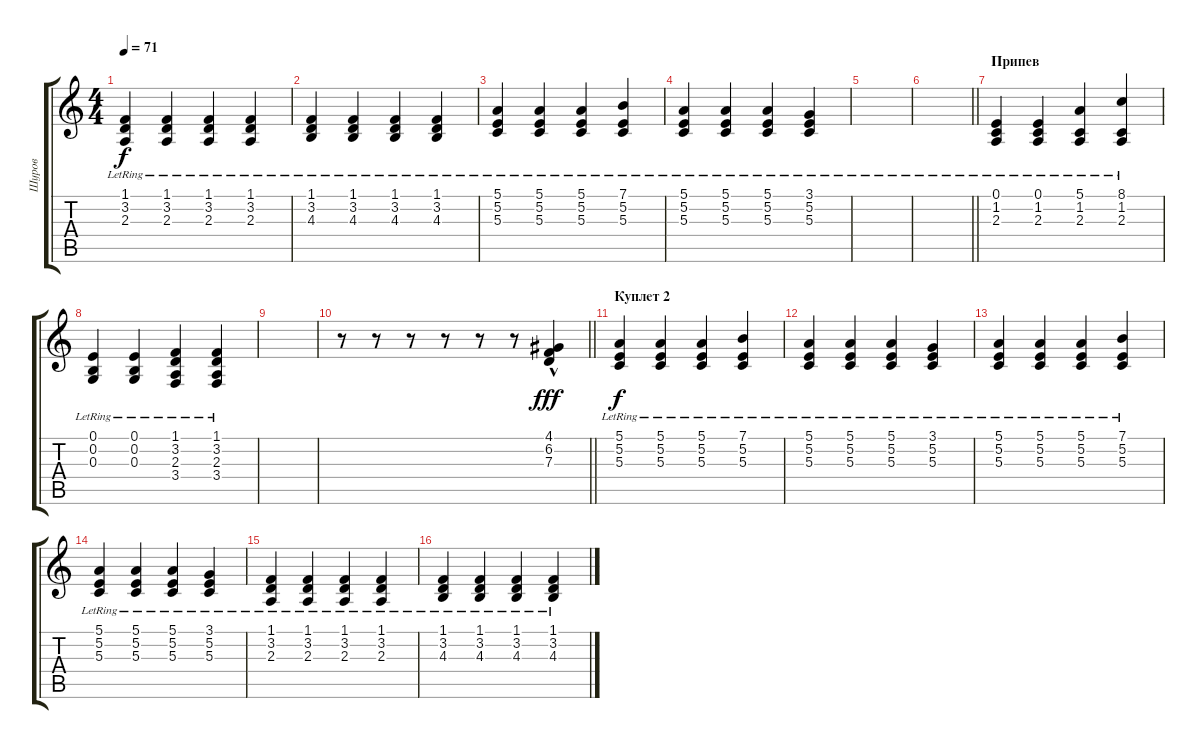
\track ("Шуров" "Шуров") {instrument brightacousticpiano}
\staff {score tabs}
\tuning (E4 B3 G3 D3 A2 E2) {hide}
\ts (4 4)
\tempo 71
\clef g2
\ks c
(1.1{lr} 3.2{lr} 2.3{lr}).4{dy f} (1.1{lr} 3.2{lr} 2.3{lr}).4 (1.1{lr} 3.2{lr} 2.3{lr}).4 (1.1{lr} 3.2{lr} 2.3{lr}).4 |
(1.1{lr} 3.2{lr} 4.3{lr}).4 (1.1{lr} 3.2{lr} 4.3{lr}).4 (1.1{lr} 3.2{lr} 4.3{lr}).4 (1.1{lr} 3.2{lr} 4.3{lr}).4 |
(5.1{lr} 5.2{lr} 5.3{lr}).4 (5.1{lr} 5.2{lr} 5.3{lr}).4 (5.1{lr} 5.2{lr} 5.3{lr}).4 (7.1{lr} 5.2{lr} 5.3{lr}).4 |
(5.1{lr} 5.2{lr} 5.3{lr}).4 (5.1{lr} 5.2{lr} 5.3{lr}).4 (5.1{lr} 5.2{lr} 5.3{lr}).4 (3.1{lr} 5.2{lr} 5.3{lr}).4 |
|
\barLineRight lightlight
|
\section ("" "Припев")
(0.1{lr} 1.2 2.3{lr}).4 (0.1{lr} 1.2{lr} 2.3{lr}).4 (5.1{lr} 1.2{lr} 2.3{lr}).4 (8.1{lr} 1.2{lr} 2.3{lr}).4 |
(0.1{lr} 0.2{lr} 0.3{lr}).4 (0.1{lr} 0.2{lr} 0.3{lr}).4 (1.1 3.2{lr} 2.3{lr} 3.4{lr}).4 (1.1 3.2{lr} 2.3{lr} 3.4{lr}).4 |
|
\barLineRight lightlight
r.8 r.8 r.8 r.8 r.8 r.8 (4.1{hac} 6.2{hac} 7.3{hac}).4{dy fff} |
\section ("" "Куплет 2")
(5.1{lr} 5.2{lr} 5.3{lr}).4{dy f} (5.1{lr} 5.2{lr} 5.3{lr}).4 (5.1{lr} 5.2{lr} 5.3{lr}).4 (7.1{lr} 5.2{lr} 5.3{lr}).4 |
(5.1{lr} 5.2{lr} 5.3{lr}).4 (5.1{lr} 5.2{lr} 5.3{lr}).4 (5.1{lr} 5.2{lr} 5.3{lr}).4 (3.1{lr} 5.2{lr} 5.3{lr}).4 |
(5.1{lr} 5.2{lr} 5.3{lr}).4 (5.1{lr} 5.2{lr} 5.3{lr}).4 (5.1{lr} 5.2{lr} 5.3{lr}).4 (7.1{lr} 5.2{lr} 5.3{lr}).4 |
(5.1{lr} 5.2{lr} 5.3{lr}).4 (5.1{lr} 5.2{lr} 5.3{lr}).4 (5.1{lr} 5.2{lr} 5.3{lr}).4 (3.1{lr} 5.2{lr} 5.3{lr}).4 |
(1.1{lr} 3.2{lr} 2.3{lr}).4 (1.1{lr} 3.2{lr} 2.3{lr}).4 (1.1{lr} 3.2{lr} 2.3{lr}).4 (1.1{lr} 3.2{lr} 2.3{lr}).4 |
(1.1{lr} 3.2{lr} 4.3{lr}).4 (1.1{lr} 3.2{lr} 4.3{lr}).4 (1.1{lr} 3.2{lr} 4.3{lr}).4 (1.1{lr} 3.2{lr} 4.3{lr}).4
